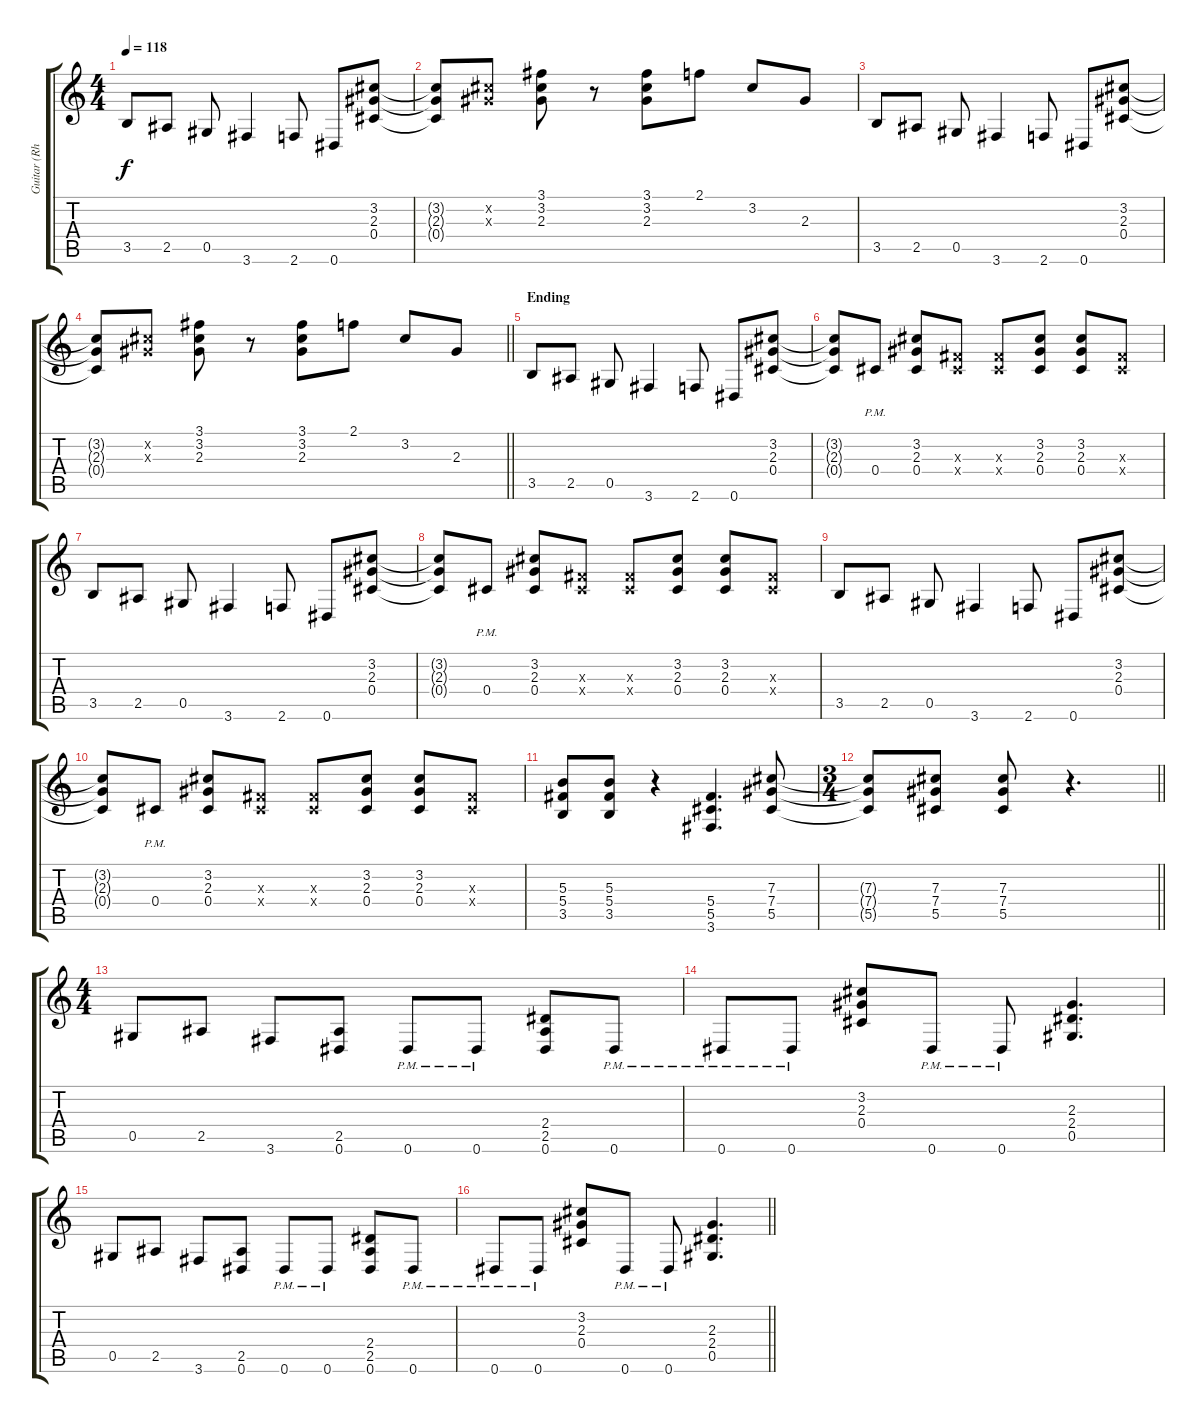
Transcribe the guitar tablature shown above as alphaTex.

\track ("Guitar (Rhythm)" "Guitar (Rh") {instrument distortionguitar}
\staff {score tabs}
\tuning (Eb4 Bb3 Gb3 Db3 Ab2 Eb2) {hide}
\ts (4 4)
\tempo 118
\clef g2
\ks c
3.5.8{dy f} 2.5.8 0.5.8 3.6.4 2.6.8 0.6.8 (3.2 2.3 0.4).8 |
(3.2{t} 2.3{t} 0.4{t}).8 (3.2{x} 2.3{x}).8 (3.1 3.2 2.3).8 r.8 (3.1 3.2 2.3).8 2.1.8 3.2.8 2.3.8 |
3.5.8 2.5.8 0.5.8 3.6.4 2.6.8 0.6.8 (3.2 2.3 0.4).8 |
\barLineRight lightlight
(3.2{t} 2.3{t} 0.4{t}).8 (3.2{x} 2.3{x}).8 (3.1 3.2 2.3).8 r.8 (3.1 3.2 2.3).8 2.1.8 3.2.8 2.3.8 |
\section ("" "Ending")
3.5.8 2.5.8 0.5.8 3.6.4 2.6.8 0.6.8 (3.2 2.3 0.4).8 |
(3.2{t} 2.3{t} 0.4{t}).8 0.4{pm}.8 (3.2 2.3 0.4).8 (0.3{x} 0.4{x}).8 (0.3{x} 0.4{x}).8 (3.2 2.3 0.4).8 (3.2 2.3 0.4).8 (0.3{x} 0.4{x}).8 |
3.5.8 2.5.8 0.5.8 3.6.4 2.6.8 0.6.8 (3.2 2.3 0.4).8 |
(3.2{t} 2.3{t} 0.4{t}).8 0.4{pm}.8 (3.2 2.3 0.4).8 (0.3{x} 0.4{x}).8 (0.3{x} 0.4{x}).8 (3.2 2.3 0.4).8 (3.2 2.3 0.4).8 (0.3{x} 0.4{x}).8 |
3.5.8 2.5.8 0.5.8 3.6.4 2.6.8 0.6.8 (3.2 2.3 0.4).8 |
(3.2{t} 2.3{t} 0.4{t}).8 0.4{pm}.8 (3.2 2.3 0.4).8 (0.3{x} 0.4{x}).8 (0.3{x} 0.4{x}).8 (3.2 2.3 0.4).8 (3.2 2.3 0.4).8 (0.3{x} 0.4{x}).8 |
(5.3 5.4 3.5).8 (5.3 5.4 3.5).8 r.4 (5.4 5.5 3.6).4{d} (7.3 7.4 5.5).8 |
\ts (3 4)
\barLineRight lightlight
(7.3{t} 7.4{t} 5.5{t}).8 (7.3 7.4 5.5).8 (7.3 7.4 5.5).8 r.4{d} |
\ts (4 4)
\section ("" "")
0.5.8 2.5.8 3.6.8 (2.5 0.6).8 0.6{pm}.8 0.6{pm}.8 (2.4 2.5 0.6).8 0.6{pm}.8 |
0.6{pm}.8 0.6{pm}.8 (3.2 2.3 0.4).8 0.6{pm}.8 0.6{pm}.8 (2.3 2.4 0.5).4{d} |
0.5.8 2.5.8 3.6.8 (2.5 0.6).8 0.6{pm}.8 0.6{pm}.8 (2.4 2.5 0.6).8 0.6{pm}.8 |
\barLineRight lightlight
0.6{pm}.8 0.6{pm}.8 (3.2 2.3 0.4).8 0.6{pm}.8 0.6{pm}.8 (2.3 2.4 0.5).4{d}
